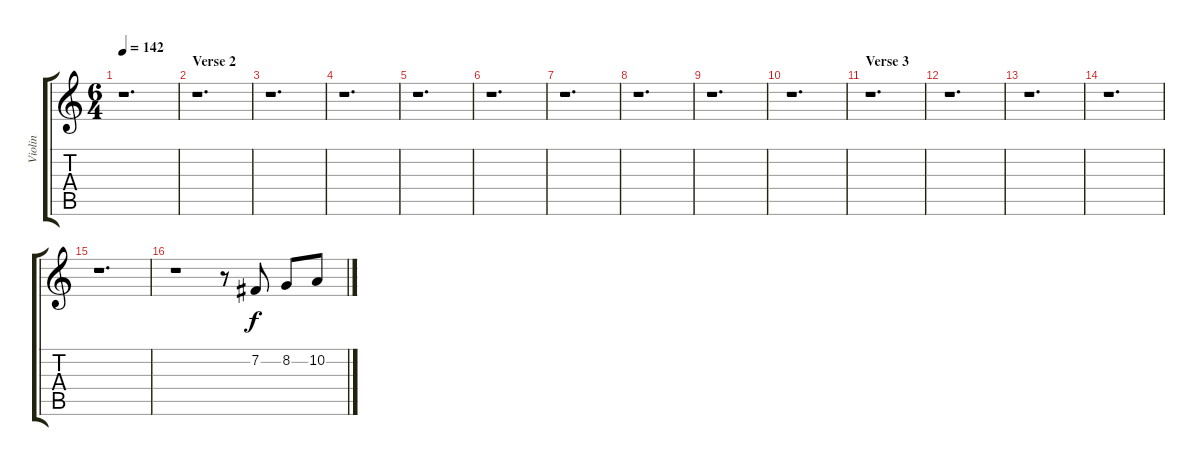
\track ("Violin" "Violin") {instrument synthstrings2}
\staff {score tabs}
\tuning (E4 B3 G3 D3 A2 E2) {hide}
\ts (6 4)
\tempo 142
\clef g2
\ks c
r.1{d dy f} |
\section ("" "Verse 2")
r.1{d} |
r.1{d} |
r.1{d} |
r.1{d} |
r.1{d} |
r.1{d} |
r.1{d} |
r.1{d} |
r.1{d} |
\section ("" "Verse 3")
r.1{d} |
r.1{d} |
r.1{d} |
r.1{d} |
r.1{d} |
r.1 r.8 7.2.8 8.2.8 10.2.8
